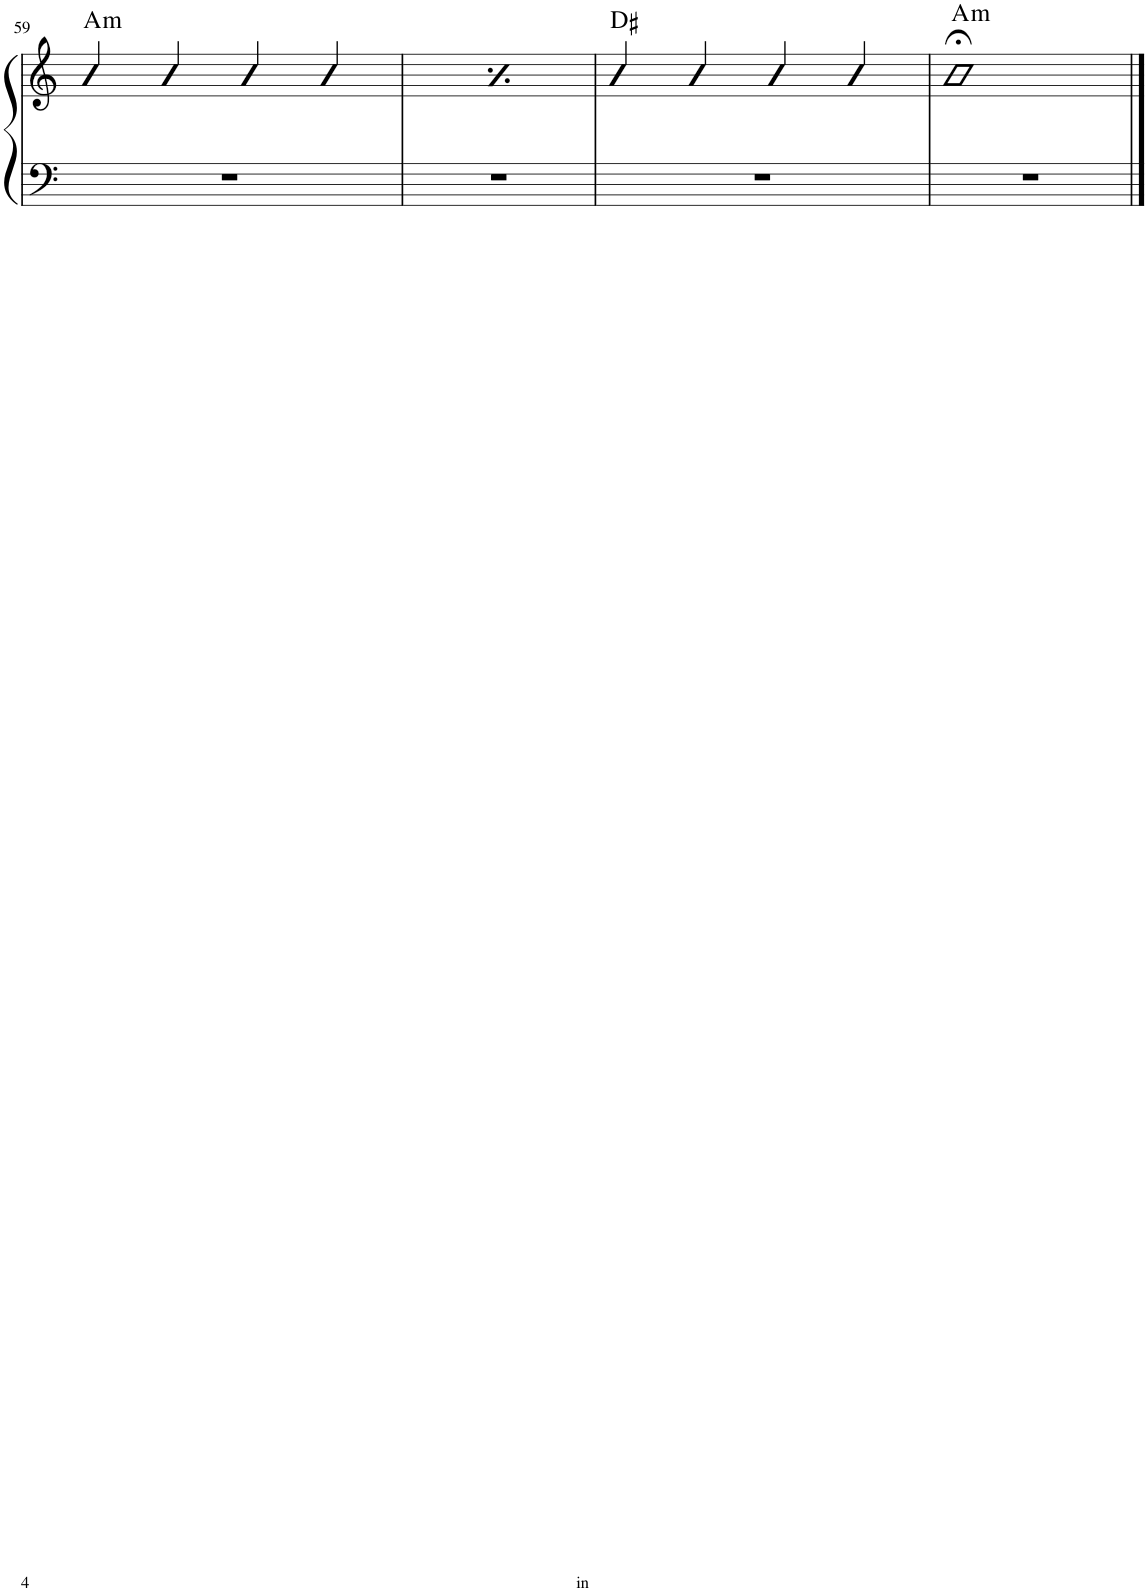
**kern	**kern	**harte
*part1	*part1	*part1
*staff2	*staff1	*
*I"Piano	*	*
*I'Pno	*	*
!!LO:PB:g=z
*clefF4	*clefG2	*
*k[]	*k[]	*
*M4/4	*M4/4	*
=59	=59	=59
!	!	!LO:H:kt=m
1r	4G/	A:min
.	4G/	.
.	4G/	.
.	4G/	.
=60	=60	=60
!	!	!LO:H:kt=m
1r	4G/	A:min
.	4G/	.
.	4G/	.
.	4G/	.
=61	=61	=61
1r	4G/	D#:maj
.	4G/	.
.	4G/	.
.	4G/	.
=62	=62	=62
!	!	!LO:H:kt=m
1r	1G;<	A:min
==	==	==
*-	*-	*-
